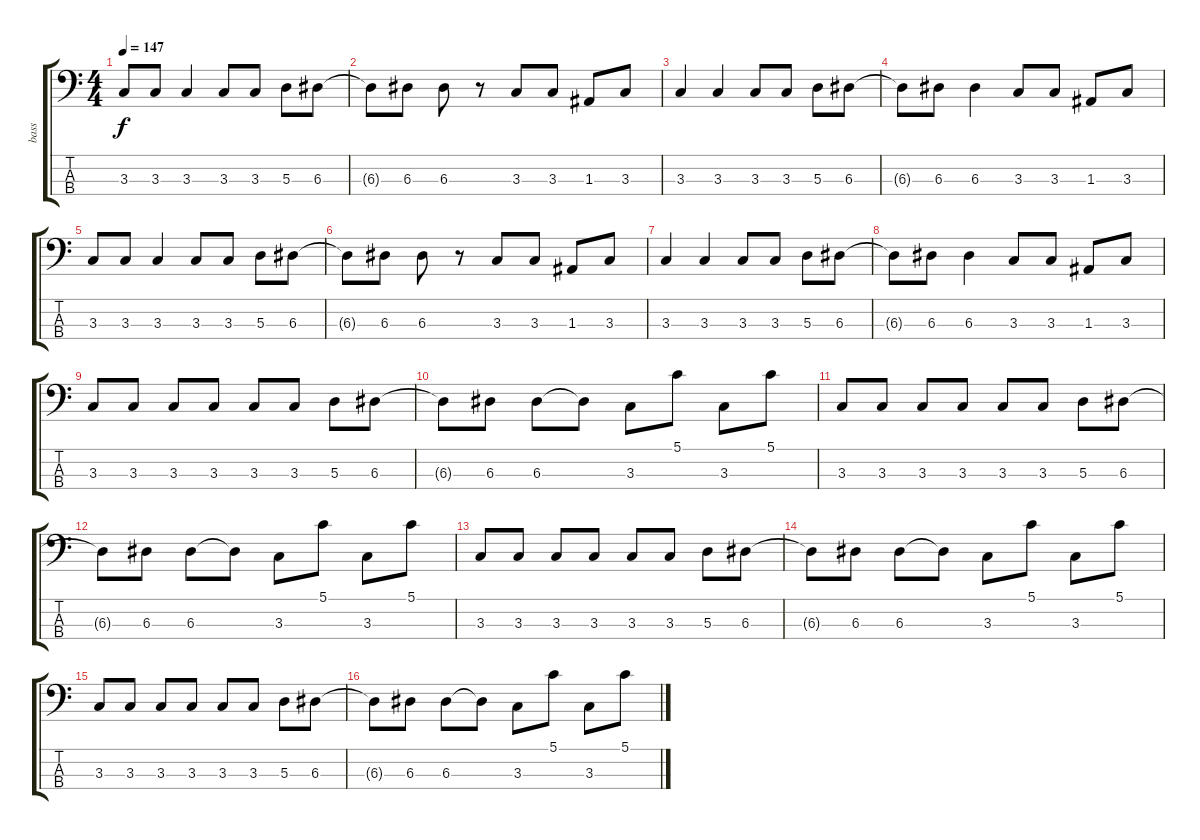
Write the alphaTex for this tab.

\track ("bass" "bass") {instrument electricbasspick}
\staff {score tabs}
\tuning (G2 D2 A1 E1) {hide}
\ts (4 4)
\tempo 147
\clef f4
\ks c
3.3.8{dy f} 3.3.8 3.3.4 3.3.8 3.3.8 5.3.8 6.3.8 |
6.3{t}.8 6.3.8 6.3.8 r.8 3.3.8 3.3.8 1.3.8 3.3.8 |
3.3.4 3.3.4 3.3.8 3.3.8 5.3.8 6.3.8 |
6.3{t}.8 6.3.8 6.3.4 3.3.8 3.3.8 1.3.8 3.3.8 |
3.3.8 3.3.8 3.3.4 3.3.8 3.3.8 5.3.8 6.3.8 |
6.3{t}.8 6.3.8 6.3.8 r.8 3.3.8 3.3.8 1.3.8 3.3.8 |
3.3.4 3.3.4 3.3.8 3.3.8 5.3.8 6.3.8 |
6.3{t}.8 6.3.8 6.3.4 3.3.8 3.3.8 1.3.8 3.3.8 |
3.3.8 3.3.8 3.3.8 3.3.8 3.3.8 3.3.8 5.3.8 6.3.8 |
6.3{t}.8 6.3.8 6.3.8 6.3{t}.8 3.3.8 5.1.8{instrument slapbass1} 3.3.8{instrument electricbasspick} 5.1.8{instrument slapbass1} |
3.3.8{instrument electricbasspick} 3.3.8 3.3.8 3.3.8 3.3.8 3.3.8 5.3.8 6.3.8 |
6.3{t}.8 6.3.8 6.3.8 6.3{t}.8 3.3.8 5.1.8{instrument slapbass1} 3.3.8{instrument electricbasspick} 5.1.8{instrument slapbass1} |
3.3.8{instrument electricbasspick} 3.3.8 3.3.8 3.3.8 3.3.8 3.3.8 5.3.8 6.3.8 |
6.3{t}.8 6.3.8 6.3.8 6.3{t}.8 3.3.8 5.1.8{instrument slapbass1} 3.3.8{instrument electricbasspick} 5.1.8{instrument slapbass1} |
3.3.8{instrument electricbasspick} 3.3.8 3.3.8 3.3.8 3.3.8 3.3.8 5.3.8 6.3.8 |
6.3{t}.8 6.3.8 6.3.8 6.3{t}.8 3.3.8 5.1.8{instrument slapbass1} 3.3.8{instrument electricbasspick} 5.1.8{instrument slapbass1}
